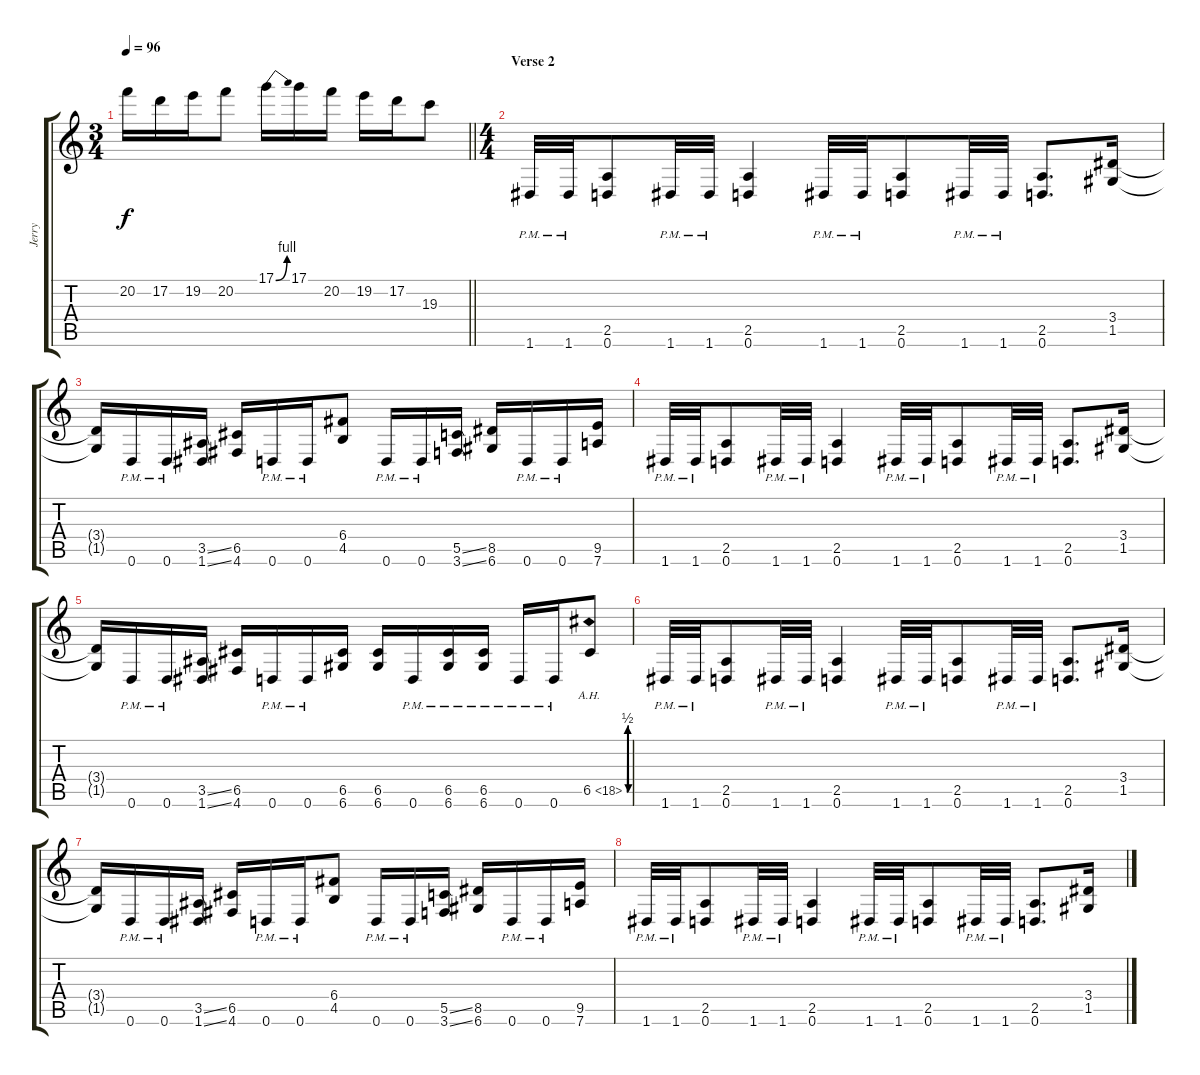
\track ("Jerry" "Jerry") {instrument distortionguitar}
\staff {score tabs}
\tuning (D4 A3 F3 C3 G2 D2) {hide}
\ts (3 4)
\tempo 96
\clef g2
\barLineRight lightlight
\ks c
20.2.16{dy f} 17.2.16 19.2.16 20.2.8 17.1{be (bend 0 0 60 4)}.16 17.1.16 20.2.16 19.2.16 17.2.16 19.3.8 |
\ts (4 4)
\section ("" "Verse 2")
1.6{pm}.32 1.6{pm}.32 (2.5 0.6).8 1.6{pm}.32 1.6{pm}.32 (2.5 0.6).4 1.6{pm}.32 1.6{pm}.32 (2.5 0.6).8 1.6{pm}.32 1.6{pm}.32 (2.5 0.6).8{d} (3.4 1.5).16 |
(3.4{t} 1.5{t}).16 0.6{pm}.16 0.6{pm}.16 (3.5{ss} 1.6{ss}).16 (6.5 4.6).16 0.6{pm}.16 0.6{pm}.16 (6.4 4.5).8 0.6{pm}.16 0.6{pm}.16 (5.5{ss} 3.6{ss}).16 (8.5 6.6).16 0.6{pm}.16 0.6{pm}.16 (9.5 7.6).16 |
1.6{pm}.32 1.6{pm}.32 (2.5 0.6).8 1.6{pm}.32 1.6{pm}.32 (2.5 0.6).4 1.6{pm}.32 1.6{pm}.32 (2.5 0.6).8 1.6{pm}.32 1.6{pm}.32 (2.5 0.6).8{d} (3.4 1.5).16 |
(3.4{t} 1.5{t}).16 0.6{pm}.16 0.6{pm}.16 (3.5{ss} 1.6{ss}).16 (6.5 4.6).16 0.6{pm}.16 0.6{pm}.16 (6.5 6.6).16 (6.5 6.6).16 0.6{pm}.16 (6.5{pm} 6.6{pm}).16 (6.5{pm} 6.6{pm}).16 0.6{pm}.16 0.6{pm}.16 6.5{be (custom 0 0 20 2 43 2 48 0 60 0) ah 12}.8 |
1.6{pm}.32 1.6{pm}.32 (2.5 0.6).8 1.6{pm}.32 1.6{pm}.32 (2.5 0.6).4 1.6{pm}.32 1.6{pm}.32 (2.5 0.6).8 1.6{pm}.32 1.6{pm}.32 (2.5 0.6).8{d} (3.4 1.5).16 |
(3.4{t} 1.5{t}).16 0.6{pm}.16 0.6{pm}.16 (3.5{ss} 1.6{ss}).16 (6.5 4.6).16 0.6{pm}.16 0.6{pm}.16 (6.4 4.5).8 0.6{pm}.16 0.6{pm}.16 (5.5{ss} 3.6{ss}).16 (8.5 6.6).16 0.6{pm}.16 0.6{pm}.16 (9.5 7.6).16 |
1.6{pm}.32 1.6{pm}.32 (2.5 0.6).8 1.6{pm}.32 1.6{pm}.32 (2.5 0.6).4 1.6{pm}.32 1.6{pm}.32 (2.5 0.6).8 1.6{pm}.32 1.6{pm}.32 (2.5 0.6).8{d} (3.4 1.5).16
